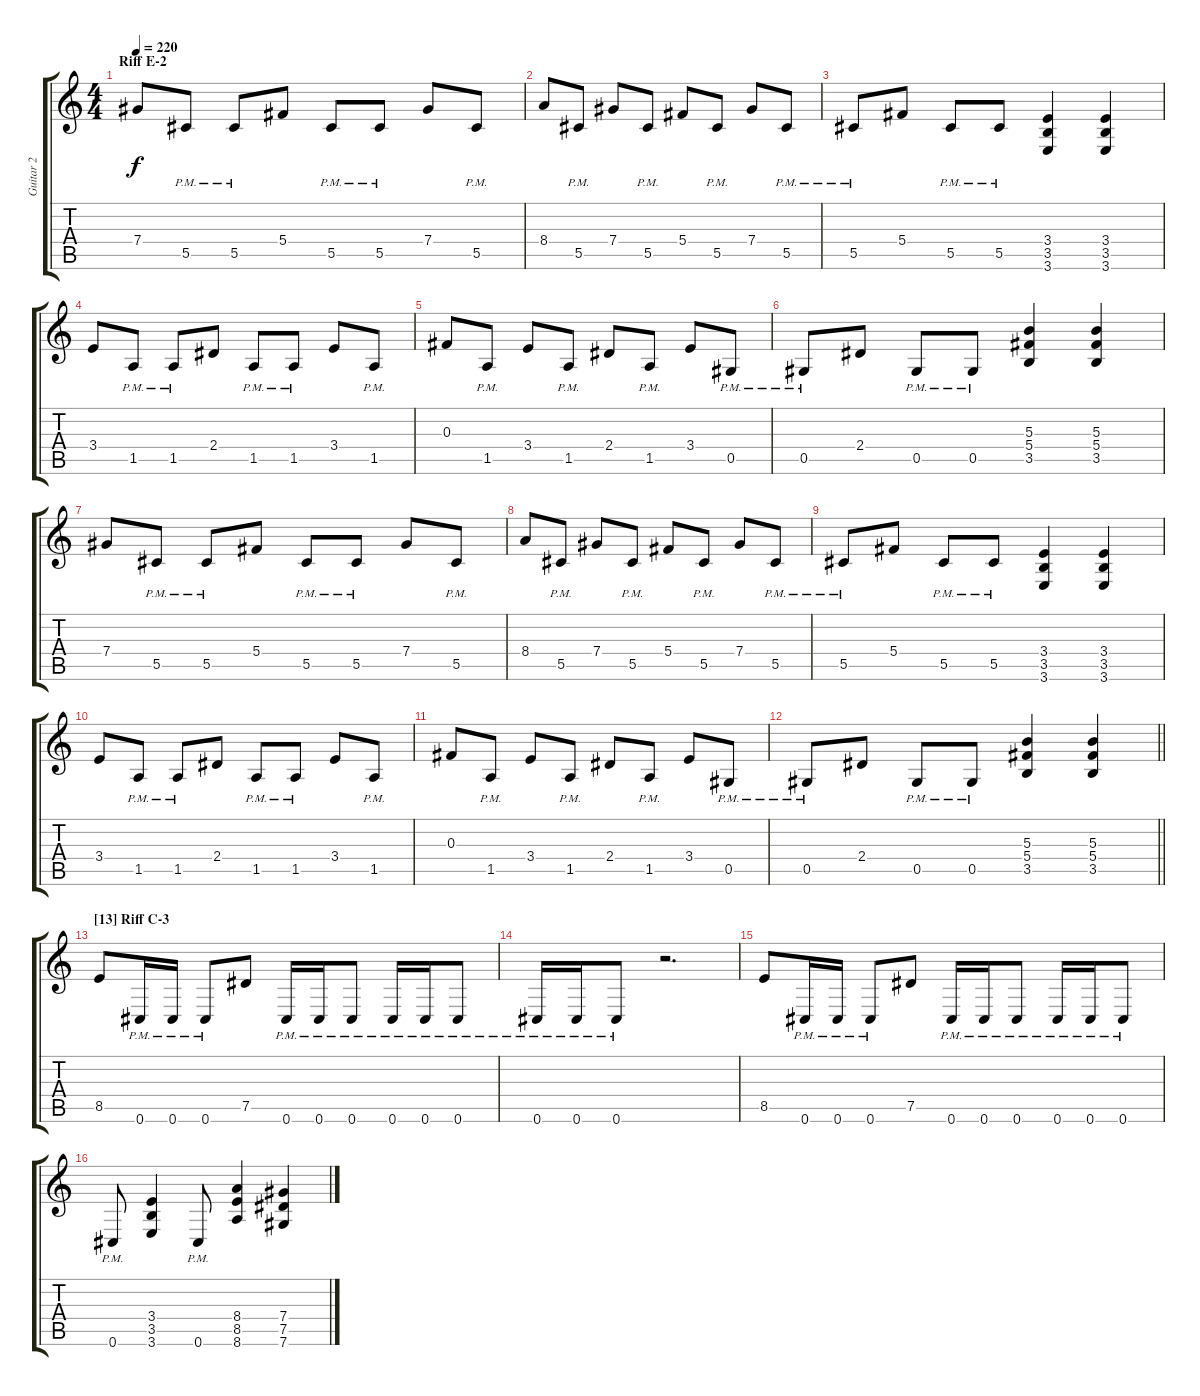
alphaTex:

\track ("Guitar 2" "Guitar 2") {instrument distortionguitar}
\staff {score tabs}
\tuning (Eb4 Bb3 Gb3 Db3 Ab2 Db2) {hide}
\ts (4 4)
\section ("" "Riff E-2")
\tempo 220
\clef g2
\ks c
7.4.8{dy f} 5.5{pm}.8 5.5{pm}.8 5.4.8 5.5{pm}.8 5.5{pm}.8 7.4.8 5.5{pm}.8 |
8.4.8 5.5{pm}.8 7.4.8 5.5{pm}.8 5.4.8 5.5{pm}.8 7.4.8 5.5{pm}.8 |
5.5{pm}.8 5.4.8 5.5{pm}.8 5.5{pm}.8 (3.4 3.5 3.6).4 (3.4 3.5 3.6).4 |
3.4.8 1.5{pm}.8 1.5{pm}.8 2.4.8 1.5{pm}.8 1.5{pm}.8 3.4.8 1.5{pm}.8 |
0.3.8 1.5{pm}.8 3.4.8 1.5{pm}.8 2.4.8 1.5{pm}.8 3.4.8 0.5{pm}.8 |
0.5{pm}.8 2.4.8 0.5{pm}.8 0.5{pm}.8 (5.3 5.4 3.5).4 (5.3 5.4 3.5).4 |
7.4.8 5.5{pm}.8 5.5{pm}.8 5.4.8 5.5{pm}.8 5.5{pm}.8 7.4.8 5.5{pm}.8 |
8.4.8 5.5{pm}.8 7.4.8 5.5{pm}.8 5.4.8 5.5{pm}.8 7.4.8 5.5{pm}.8 |
5.5{pm}.8 5.4.8 5.5{pm}.8 5.5{pm}.8 (3.4 3.5 3.6).4 (3.4 3.5 3.6).4 |
3.4.8 1.5{pm}.8 1.5{pm}.8 2.4.8 1.5{pm}.8 1.5{pm}.8 3.4.8 1.5{pm}.8 |
0.3.8 1.5{pm}.8 3.4.8 1.5{pm}.8 2.4.8 1.5{pm}.8 3.4.8 0.5{pm}.8 |
\barLineRight lightlight
0.5{pm}.8 2.4.8 0.5{pm}.8 0.5{pm}.8 (5.3 5.4 3.5).4 (5.3 5.4 3.5).4 |
\section ("" "[13] Riff C-3")
8.5.8 0.6{pm}.16 0.6{pm}.16 0.6{pm}.8 7.5.8 0.6{pm}.16 0.6{pm}.16 0.6{pm}.8 0.6{pm}.16 0.6{pm}.16 0.6{pm}.8 |
0.6{pm}.16 0.6{pm}.16 0.6{pm}.8 r.2{d} |
8.5.8 0.6{pm}.16 0.6{pm}.16 0.6{pm}.8 7.5.8 0.6{pm}.16 0.6{pm}.16 0.6{pm}.8 0.6{pm}.16 0.6{pm}.16 0.6{pm}.8 |
0.6{pm}.8 (3.4 3.5 3.6).4 0.6{pm}.8 (8.4 8.5 8.6).4 (7.4 7.5 7.6).4
